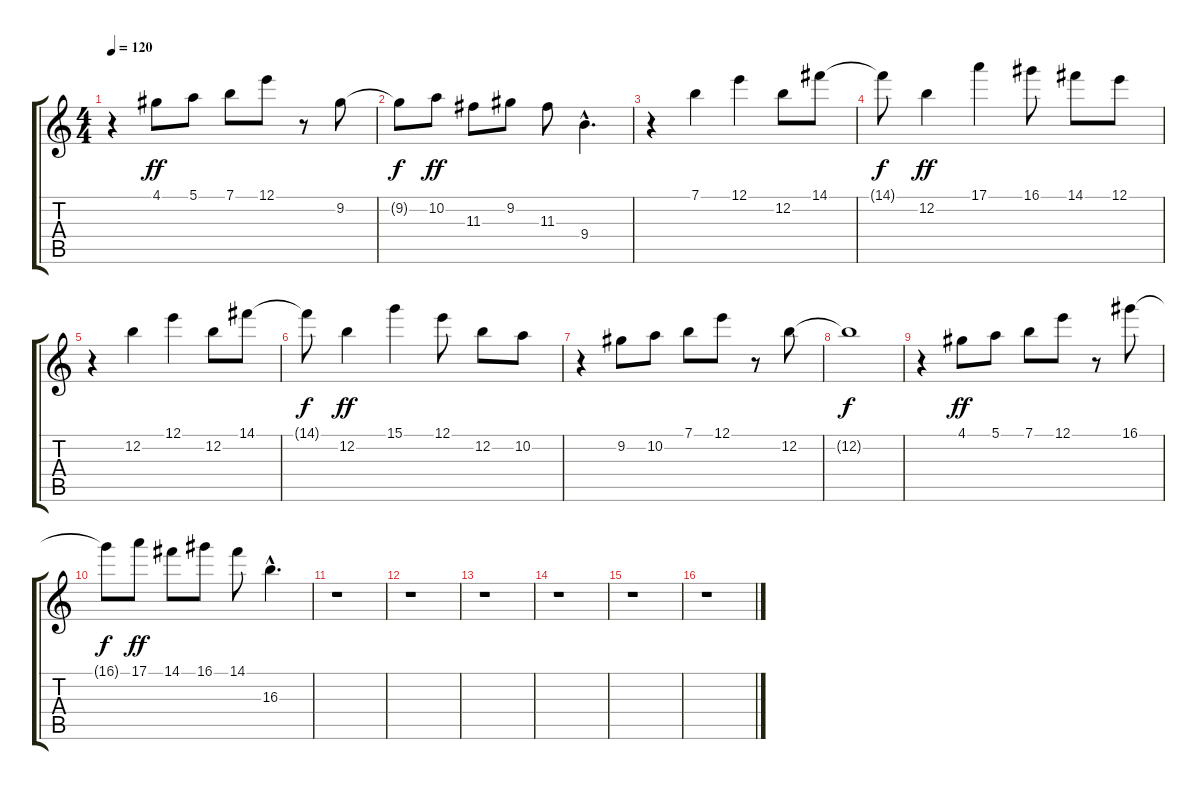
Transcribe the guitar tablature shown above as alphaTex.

\track "" {instrument overdrivenguitar}
\staff {score tabs}
\tuning (E4 B3 G3 D3 A2 E2) {hide}
\ts (4 4)
\tempo 120
\clef g2
\ks c
r.4{dy f} 4.1.8{dy ff} 5.1.8 7.1.8 12.1.8 r.8 9.2.8 |
9.2{t}.8{dy f} 10.2.8{dy ff} 11.3.8 9.2.8 11.3.8 9.4{hac}.4{d} |
r.4 7.1.4 12.1.4 12.2.8 14.1.8 |
14.1{t}.8{dy f} 12.2.4{dy ff} 17.1.4 16.1.8 14.1.8 12.1.8 |
r.4 12.2.4 12.1.4 12.2.8 14.1.8 |
14.1{t}.8{dy f} 12.2.4{dy ff} 15.1.4 12.1.8 12.2.8 10.2.8 |
r.4 9.2.8 10.2.8 7.1.8 12.1.8 r.8 12.2.8 |
12.2{t}.1{dy f} |
r.4 4.1.8{dy ff} 5.1.8 7.1.8 12.1.8 r.8 16.1.8 |
16.1{t}.8{dy f} 17.1.8{dy ff} 14.1.8 16.1.8 14.1.8 16.3{hac}.4{d} |
r.1 |
r.1 |
r.1 |
r.1 |
r.1 |
r.1
